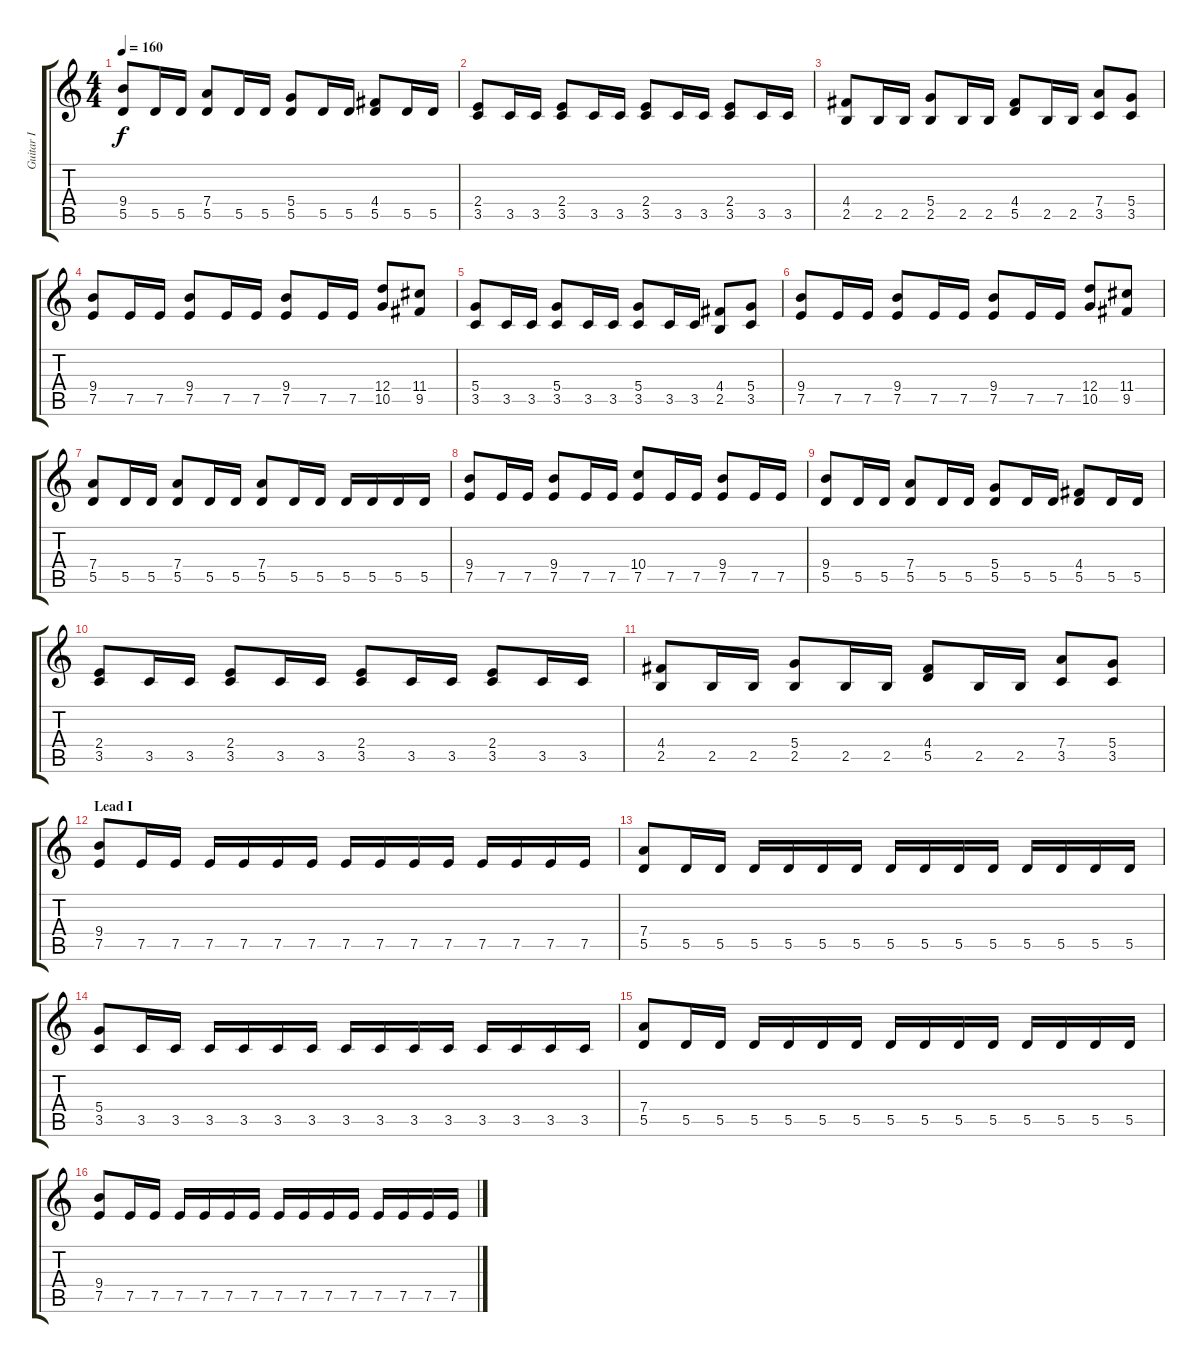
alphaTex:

\track ("Guitar I" "Guitar I") {instrument distortionguitar}
\staff {score tabs}
\tuning (E4 B3 G3 D3 A2 E2) {hide}
\ts (4 4)
\tempo 160
\clef g2
\ks c
(9.4 5.5).8{dy f} 5.5.16 5.5.16 (7.4 5.5).8 5.5.16 5.5.16 (5.4 5.5).8 5.5.16 5.5.16 (4.4 5.5).8 5.5.16 5.5.16 |
(2.4 3.5).8 3.5.16 3.5.16 (2.4 3.5).8 3.5.16 3.5.16 (2.4 3.5).8 3.5.16 3.5.16 (2.4 3.5).8 3.5.16 3.5.16 |
(4.4 2.5).8 2.5.16 2.5.16 (5.4 2.5).8 2.5.16 2.5.16 (4.4 5.5).8 2.5.16 2.5.16 (7.4 3.5).8 (5.4 3.5).8 |
(9.4 7.5).8 7.5.16 7.5.16 (9.4 7.5).8 7.5.16 7.5.16 (9.4 7.5).8 7.5.16 7.5.16 (12.4 10.5).8 (11.4 9.5).8 |
(5.4 3.5).8 3.5.16 3.5.16 (5.4 3.5).8 3.5.16 3.5.16 (5.4 3.5).8 3.5.16 3.5.16 (4.4 2.5).8 (5.4 3.5).8 |
(9.4 7.5).8 7.5.16 7.5.16 (9.4 7.5).8 7.5.16 7.5.16 (9.4 7.5).8 7.5.16 7.5.16 (12.4 10.5).8 (11.4 9.5).8 |
(7.4 5.5).8 5.5.16 5.5.16 (7.4 5.5).8 5.5.16 5.5.16 (7.4 5.5).8 5.5.16 5.5.16 5.5.16 5.5.16 5.5.16 5.5.16 |
(9.4 7.5).8 7.5.16 7.5.16 (9.4 7.5).8 7.5.16 7.5.16 (10.4 7.5).8 7.5.16 7.5.16 (9.4 7.5).8 7.5.16 7.5.16 |
(9.4 5.5).8 5.5.16 5.5.16 (7.4 5.5).8 5.5.16 5.5.16 (5.4 5.5).8 5.5.16 5.5.16 (4.4 5.5).8 5.5.16 5.5.16 |
(2.4 3.5).8 3.5.16 3.5.16 (2.4 3.5).8 3.5.16 3.5.16 (2.4 3.5).8 3.5.16 3.5.16 (2.4 3.5).8 3.5.16 3.5.16 |
(4.4 2.5).8 2.5.16 2.5.16 (5.4 2.5).8 2.5.16 2.5.16 (4.4 5.5).8 2.5.16 2.5.16 (7.4 3.5).8 (5.4 3.5).8 |
\section ("" "Lead I")
(9.4 7.5).8 7.5.16 7.5.16 7.5.16 7.5.16 7.5.16 7.5.16 7.5.16 7.5.16 7.5.16 7.5.16 7.5.16 7.5.16 7.5.16 7.5.16 |
(7.4 5.5).8 5.5.16 5.5.16 5.5.16 5.5.16 5.5.16 5.5.16 5.5.16 5.5.16 5.5.16 5.5.16 5.5.16 5.5.16 5.5.16 5.5.16 |
(5.4 3.5).8 3.5.16 3.5.16 3.5.16 3.5.16 3.5.16 3.5.16 3.5.16 3.5.16 3.5.16 3.5.16 3.5.16 3.5.16 3.5.16 3.5.16 |
(7.4 5.5).8 5.5.16 5.5.16 5.5.16 5.5.16 5.5.16 5.5.16 5.5.16 5.5.16 5.5.16 5.5.16 5.5.16 5.5.16 5.5.16 5.5.16 |
(9.4 7.5).8 7.5.16 7.5.16 7.5.16 7.5.16 7.5.16 7.5.16 7.5.16 7.5.16 7.5.16 7.5.16 7.5.16 7.5.16 7.5.16 7.5.16
